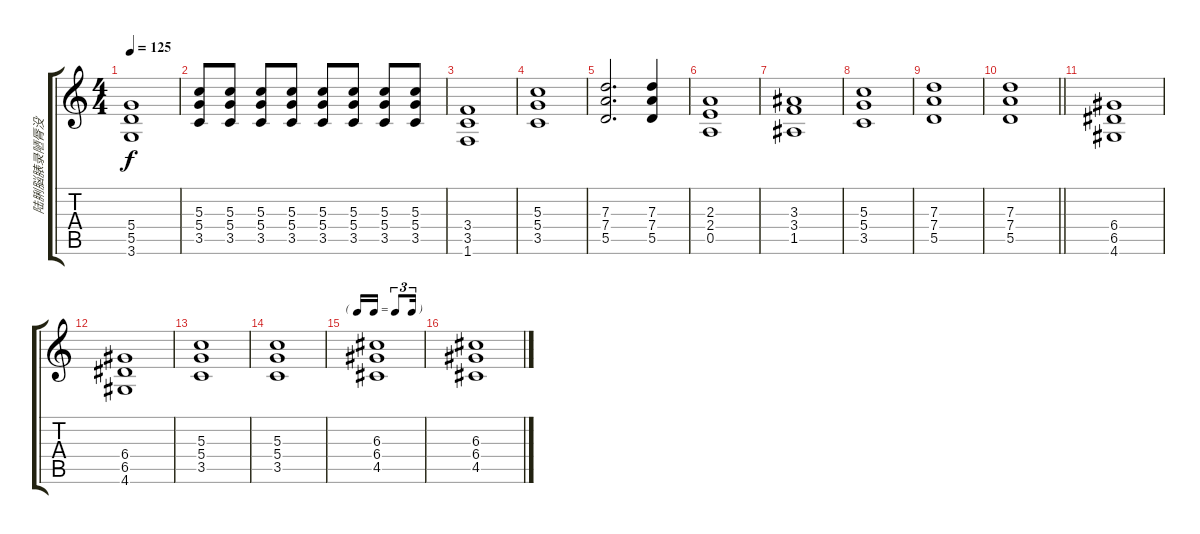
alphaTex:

\track ("陆脷脳脿录陋脣没" "陆脷脳脿录陋脣没") {instrument acousticguitarnylon}
\staff {score tabs}
\tuning (E4 B3 G3 D3 A2 E2) {hide}
\ts (4 4)
\tempo 125
\clef g2
\ks c
(5.4 5.5 3.6).1{dy f} |
(5.3 5.4 3.5).8 (5.3 5.4 3.5).8 (5.3 5.4 3.5).8 (5.3 5.4 3.5).8 (5.3 5.4 3.5).8 (5.3 5.4 3.5).8 (5.3 5.4 3.5).8 (5.3 5.4 3.5).8 |
(3.4 3.5 1.6).1 |
(5.3 5.4 3.5).1 |
(7.3 7.4 5.5).2{d} (7.3 7.4 5.5).4 |
(2.3 2.4 0.5).1 |
(3.3 3.4 1.5).1 |
(5.3 5.4 3.5).1 |
(7.3 7.4 5.5).1 |
\barLineRight lightlight
(7.3 7.4 5.5).1 |
(6.4 6.5 4.6).1 |
(6.4 6.5 4.6).1 |
(5.3 5.4 3.5).1 |
(5.3 5.4 3.5).1 |
\tf triplet16th
(6.3 6.4 4.5).1 |
(6.3 6.4 4.5).1
